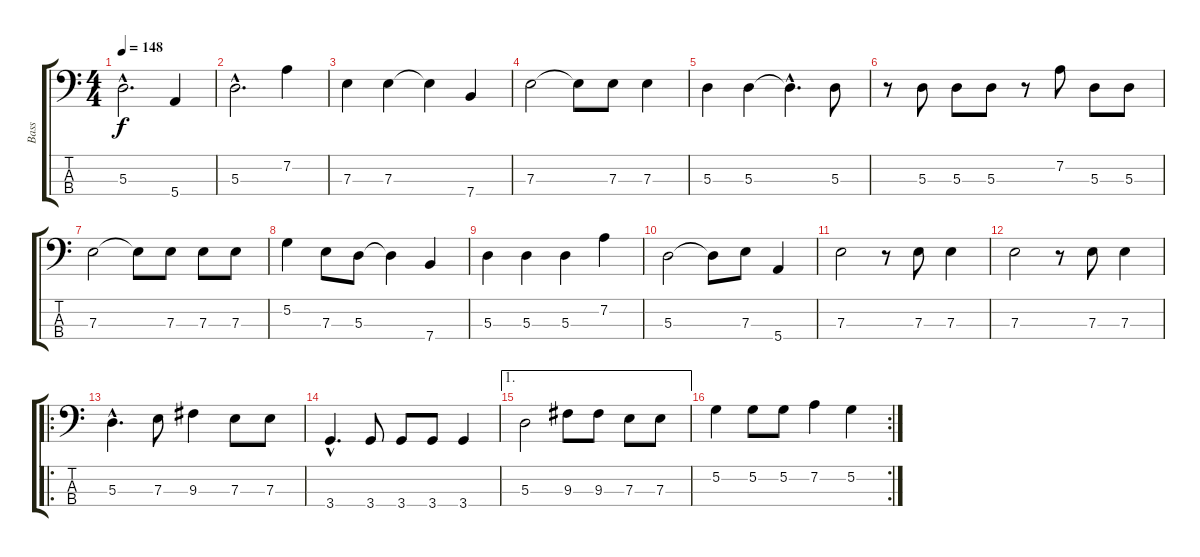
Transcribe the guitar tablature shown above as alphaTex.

\track ("Bass" "Bass") {instrument electricbasspick}
\staff {score tabs}
\tuning (G2 D2 A1 E1) {hide}
\ts (4 4)
\tempo 148
\clef f4
\ks c
5.3{hac}.2{d dy f} 5.4.4 |
5.3{hac}.2{d} 7.2.4 |
7.3.4 7.3.4 7.3{t}.4 7.4.4 |
7.3.2 7.3{t}.8 7.3.8 7.3.4 |
5.3.4 5.3.4 5.3{hac t}.4{d} 5.3.8 |
r.8 5.3.8 5.3.8 5.3.8 r.8 7.2.8 5.3.8 5.3.8 |
7.3.2 7.3{t}.8 7.3.8 7.3.8 7.3.8 |
5.2.4 7.3.8 5.3.8 5.3{t}.4 7.4.4 |
5.3.4 5.3.4 5.3.4 7.2.4 |
5.3.2 5.3{t}.8 7.3.8 5.4.4 |
7.3.2 r.8 7.3.8 7.3.4 |
7.3.2 r.8 7.3.8 7.3.4 |
\ro
5.3{hac}.4{d} 7.3.8 9.3.4 7.3.8 7.3.8 |
3.4{hac}.4{d} 3.4.8 3.4.8 3.4.8 3.4.4 |
\ae 1
5.3.2 9.3.8 9.3.8 7.3.8 7.3.8 |
\rc 2
5.2.4 5.2.8 5.2.8 7.2.4 5.2.4
